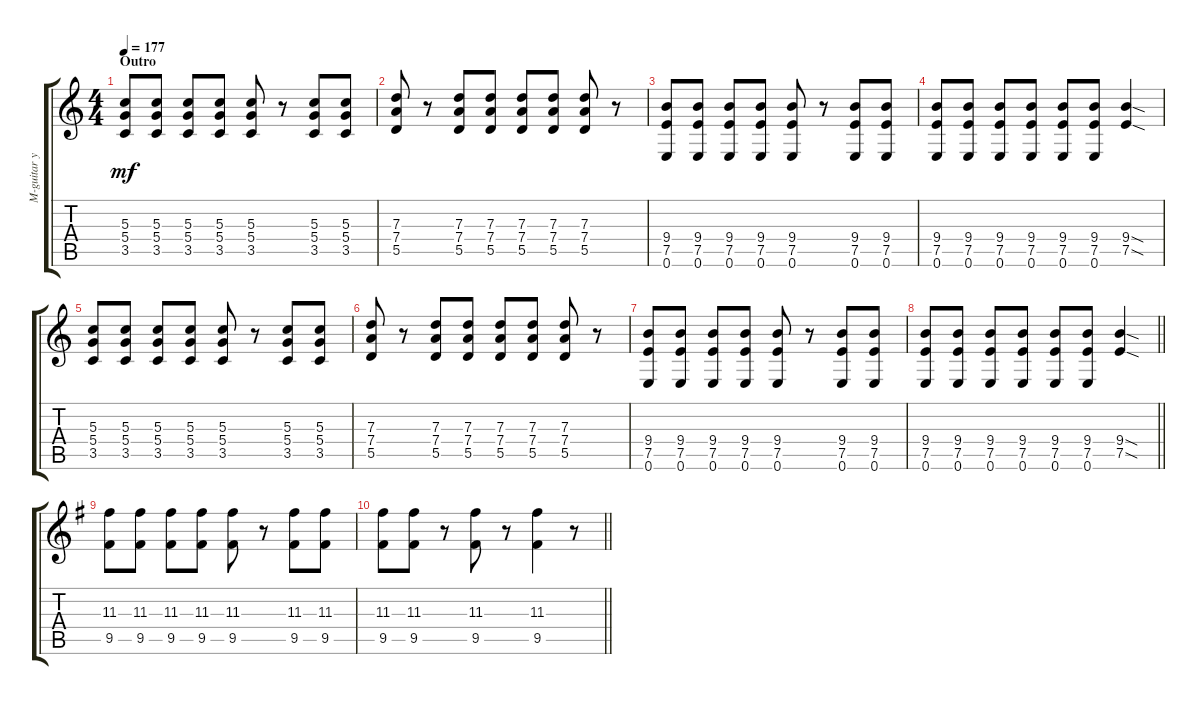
\track ("M-guitar yui hirasawa" "M-guitar y") {instrument overdrivenguitar}
\staff {score tabs}
\tuning (E4 B3 G3 D3 A2 E2) {hide}
\ts (4 4)
\section ("" "Outro")
\tempo 177
\clef g2
\ks c
(5.3 5.4 3.5).8{dy mf} (5.3 5.4 3.5).8 (5.3 5.4 3.5).8 (5.3 5.4 3.5).8 (5.3 5.4 3.5).8 r.8 (5.3 5.4 3.5).8 (5.3 5.4 3.5).8 |
(7.3 7.4 5.5).8 r.8 (7.3 7.4 5.5).8 (7.3 7.4 5.5).8 (7.3 7.4 5.5).8 (7.3 7.4 5.5).8 (7.3 7.4 5.5).8 r.8 |
(9.4 7.5 0.6).8 (9.4 7.5 0.6).8 (9.4 7.5 0.6).8 (9.4 7.5 0.6).8 (9.4 7.5 0.6).8 r.8 (9.4 7.5 0.6).8 (9.4 7.5 0.6).8 |
(9.4 7.5 0.6).8 (9.4 7.5 0.6).8 (9.4 7.5 0.6).8 (9.4 7.5 0.6).8 (9.4 7.5 0.6).8 (9.4 7.5 0.6).8 (9.4{sod} 7.5{sod}).4 |
(5.3 5.4 3.5).8 (5.3 5.4 3.5).8 (5.3 5.4 3.5).8 (5.3 5.4 3.5).8 (5.3 5.4 3.5).8 r.8 (5.3 5.4 3.5).8 (5.3 5.4 3.5).8 |
(7.3 7.4 5.5).8 r.8 (7.3 7.4 5.5).8 (7.3 7.4 5.5).8 (7.3 7.4 5.5).8 (7.3 7.4 5.5).8 (7.3 7.4 5.5).8 r.8 |
(9.4 7.5 0.6).8 (9.4 7.5 0.6).8 (9.4 7.5 0.6).8 (9.4 7.5 0.6).8 (9.4 7.5 0.6).8 r.8 (9.4 7.5 0.6).8 (9.4 7.5 0.6).8 |
\barLineRight lightlight
(9.4 7.5 0.6).8 (9.4 7.5 0.6).8 (9.4 7.5 0.6).8 (9.4 7.5 0.6).8 (9.4 7.5 0.6).8 (9.4 7.5 0.6).8 (9.4{sod} 7.5{sod}).4 |
\ks eminor
(11.3 9.5).8 (11.3 9.5).8 (11.3 9.5).8 (11.3 9.5).8 (11.3 9.5).8 r.8 (11.3 9.5).8 (11.3 9.5).8 |
\barLineRight lightlight
(11.3 9.5).8 (11.3 9.5).8 r.8 (11.3 9.5).8 r.8 (11.3 9.5).4 r.8
